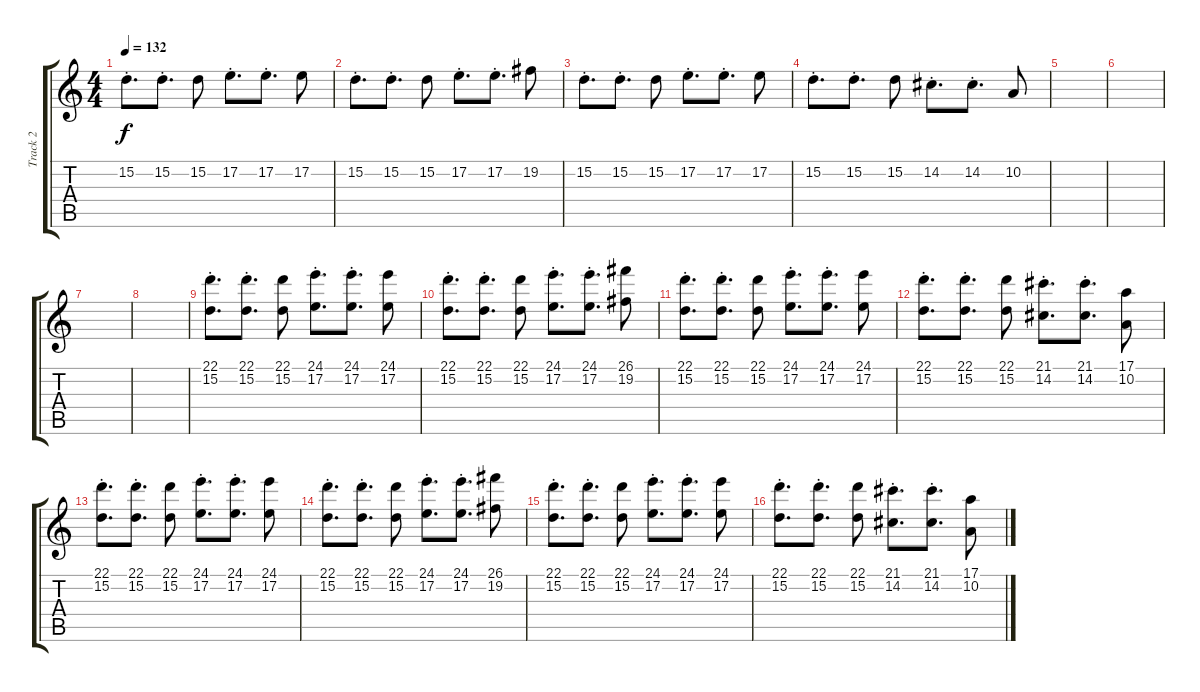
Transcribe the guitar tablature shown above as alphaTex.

\track ("Track 2" "Track 2") {instrument stringensemble1}
\staff {score tabs}
\tuning (E4 B3 G3 D3 A2 E2) {hide}
\ts (4 4)
\tempo 132
\clef g2
\ks c
15.2{st}.8{d dy f} 15.2{st}.8{d} 15.2.8 17.2{st}.8{d} 17.2{st}.8{d} 17.2.8 |
15.2{st}.8{d} 15.2{st}.8{d} 15.2.8 17.2{st}.8{d} 17.2{st}.8{d} 19.2.8 |
15.2{st}.8{d} 15.2{st}.8{d} 15.2.8 17.2{st}.8{d} 17.2{st}.8{d} 17.2.8 |
15.2{st}.8{d} 15.2{st}.8{d} 15.2.8 14.2{st}.8{d} 14.2{st}.8{d} 10.2.8 |
|
|
|
|
(22.1{st} 15.2{st}).8{d} (22.1{st} 15.2{st}).8{d} (22.1 15.2).8 (24.1{st} 17.2{st}).8{d} (24.1{st} 17.2{st}).8{d} (24.1 17.2).8 |
(22.1{st} 15.2{st}).8{d} (22.1{st} 15.2{st}).8{d} (22.1 15.2).8 (24.1{st} 17.2{st}).8{d} (24.1{st} 17.2{st}).8{d} (26.1 19.2).8 |
(22.1{st} 15.2{st}).8{d} (22.1{st} 15.2{st}).8{d} (22.1 15.2).8 (24.1{st} 17.2{st}).8{d} (24.1{st} 17.2{st}).8{d} (24.1 17.2).8 |
(22.1{st} 15.2{st}).8{d} (22.1{st} 15.2{st}).8{d} (22.1 15.2).8 (21.1{st} 14.2{st}).8{d} (21.1{st} 14.2{st}).8{d} (17.1 10.2).8 |
(22.1{st} 15.2{st}).8{d} (22.1{st} 15.2{st}).8{d} (22.1 15.2).8 (24.1{st} 17.2{st}).8{d} (24.1{st} 17.2{st}).8{d} (24.1 17.2).8 |
(22.1{st} 15.2{st}).8{d} (22.1{st} 15.2{st}).8{d} (22.1 15.2).8 (24.1{st} 17.2{st}).8{d} (24.1{st} 17.2{st}).8{d} (26.1 19.2).8 |
(22.1{st} 15.2{st}).8{d} (22.1{st} 15.2{st}).8{d} (22.1 15.2).8 (24.1{st} 17.2{st}).8{d} (24.1{st} 17.2{st}).8{d} (24.1 17.2).8 |
(22.1{st} 15.2{st}).8{d} (22.1{st} 15.2{st}).8{d} (22.1 15.2).8 (21.1{st} 14.2{st}).8{d} (21.1{st} 14.2{st}).8{d} (17.1 10.2).8
